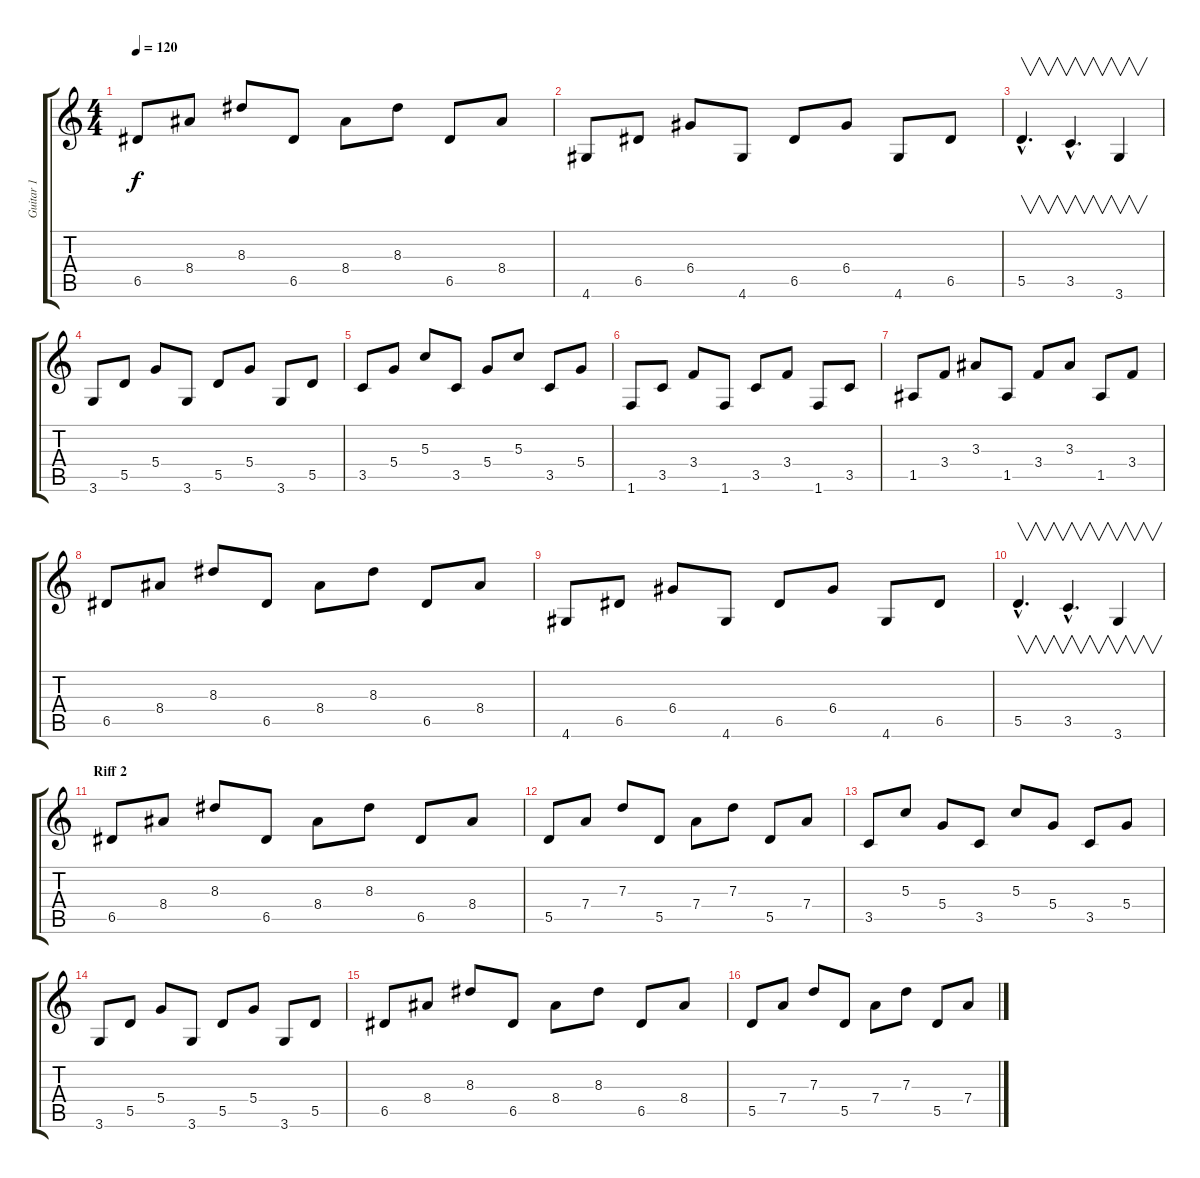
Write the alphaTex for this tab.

\track ("Guitar 1" "Guitar 1") {instrument acousticguitarsteel}
\staff {score tabs}
\tuning (E4 B3 G3 D3 A2 E2) {hide}
\ts (4 4)
\tempo 120
\clef g2
\ks c
6.5.8{dy f} 8.4.8 8.3.8 6.5.8 8.4.8 8.3.8 6.5.8 8.4.8 |
4.6.8 6.5.8 6.4.8 4.6.8 6.5.8 6.4.8 4.6.8 6.5.8 |
5.5{hac}.4{v d} 3.5{hac}.4{v d} 3.6.4{v} |
3.6.8 5.5.8 5.4.8 3.6.8 5.5.8 5.4.8 3.6.8 5.5.8 |
3.5.8 5.4.8 5.3.8 3.5.8 5.4.8 5.3.8 3.5.8 5.4.8 |
1.6.8 3.5.8 3.4.8 1.6.8 3.5.8 3.4.8 1.6.8 3.5.8 |
1.5.8 3.4.8 3.3.8 1.5.8 3.4.8 3.3.8 1.5.8 3.4.8 |
6.5.8 8.4.8 8.3.8 6.5.8 8.4.8 8.3.8 6.5.8 8.4.8 |
4.6.8 6.5.8 6.4.8 4.6.8 6.5.8 6.4.8 4.6.8 6.5.8 |
5.5{hac}.4{v d} 3.5{hac}.4{v d} 3.6.4{v} |
\section ("" "Riff 2")
6.5.8 8.4.8 8.3.8 6.5.8 8.4.8 8.3.8 6.5.8 8.4.8 |
5.5.8 7.4.8 7.3.8 5.5.8 7.4.8 7.3.8 5.5.8 7.4.8 |
3.5.8 5.3.8 5.4.8 3.5.8 5.3.8 5.4.8 3.5.8 5.4.8 |
3.6.8 5.5.8 5.4.8 3.6.8 5.5.8 5.4.8 3.6.8 5.5.8 |
6.5.8 8.4.8 8.3.8 6.5.8 8.4.8 8.3.8 6.5.8 8.4.8 |
5.5.8 7.4.8 7.3.8 5.5.8 7.4.8 7.3.8 5.5.8 7.4.8
